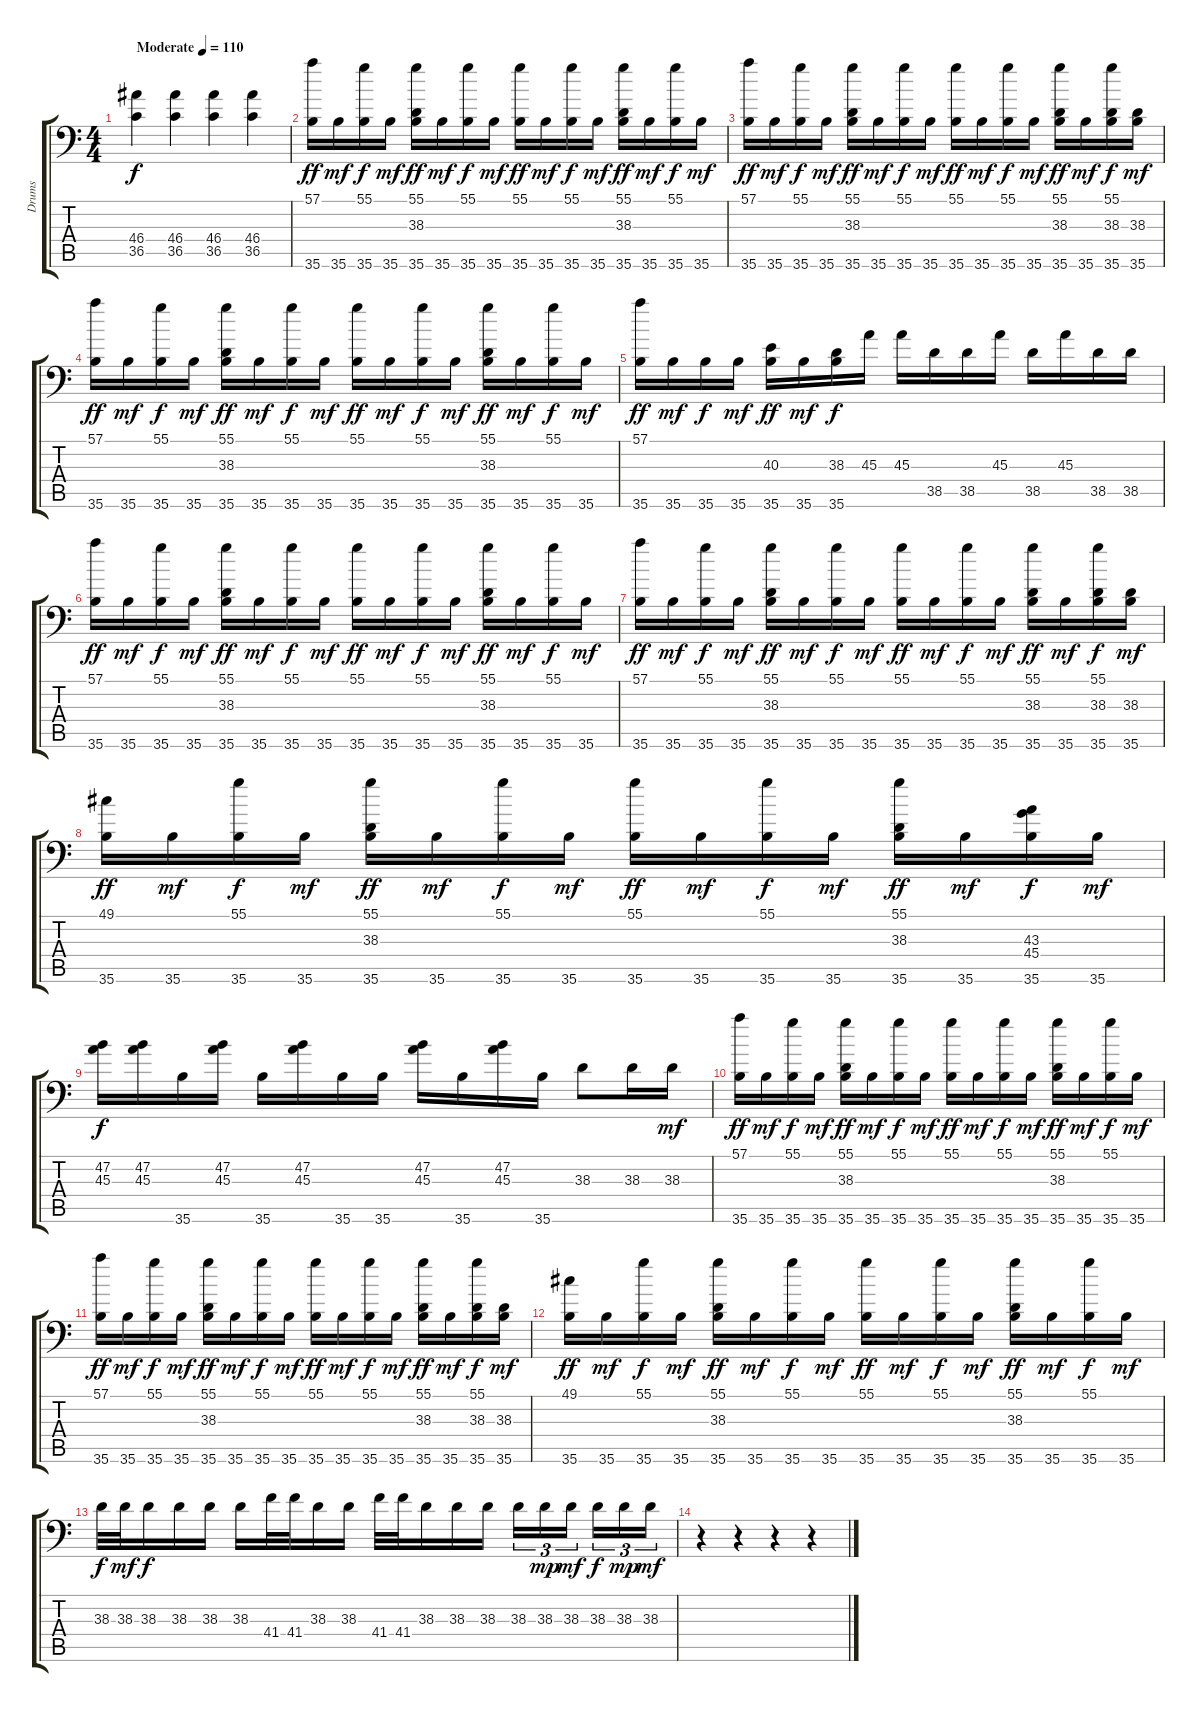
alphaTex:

\track ("Drums" "Drums") {instrument acousticgrandpiano}
\staff {score tabs}
\tuning (C-1 C-1 C-1 C-1 C-1 C-1) {hide}
\ts (4 4)
\tempo (110 "Moderate")
\clef f4
\ks c
(46.4 36.5).4{dy f instrument acousticgrandpiano} (46.4 36.5).4 (46.4 36.5).4 (46.4 36.5).4 |
(57.1 35.6).16{dy ff} 35.6.16{dy mf} (55.1 35.6).16{dy f} 35.6.16{dy mf} (55.1 38.3 35.6).16{dy ff} 35.6.16{dy mf} (55.1 35.6).16{dy f} 35.6.16{dy mf} (55.1 35.6).16{dy ff} 35.6.16{dy mf} (55.1 35.6).16{dy f} 35.6.16{dy mf} (55.1 38.3 35.6).16{dy ff} 35.6.16{dy mf} (55.1 35.6).16{dy f} 35.6.16{dy mf} |
(57.1 35.6).16{dy ff} 35.6.16{dy mf} (55.1 35.6).16{dy f} 35.6.16{dy mf} (55.1 38.3 35.6).16{dy ff} 35.6.16{dy mf} (55.1 35.6).16{dy f} 35.6.16{dy mf} (55.1 35.6).16{dy ff} 35.6.16{dy mf} (55.1 35.6).16{dy f} 35.6.16{dy mf} (55.1 38.3 35.6).16{dy ff} 35.6.16{dy mf} (55.1 38.3 35.6).16{dy f} (38.3 35.6).16{dy mf} |
(57.1 35.6).16{dy ff} 35.6.16{dy mf} (55.1 35.6).16{dy f} 35.6.16{dy mf} (55.1 38.3 35.6).16{dy ff} 35.6.16{dy mf} (55.1 35.6).16{dy f} 35.6.16{dy mf} (55.1 35.6).16{dy ff} 35.6.16{dy mf} (55.1 35.6).16{dy f} 35.6.16{dy mf} (55.1 38.3 35.6).16{dy ff} 35.6.16{dy mf} (55.1 35.6).16{dy f} 35.6.16{dy mf} |
(57.1 35.6).16{dy ff} 35.6.16{dy mf} 35.6.16{dy f} 35.6.16{dy mf} (40.3 35.6).16{dy ff} 35.6.16{dy mf} (38.3 35.6).16{dy f} 45.3.16 45.3.16 38.5.16 38.5.16 45.3.16 38.5.16 45.3.16 38.5.16 38.5.16 |
(57.1 35.6).16{dy ff} 35.6.16{dy mf} (55.1 35.6).16{dy f} 35.6.16{dy mf} (55.1 38.3 35.6).16{dy ff} 35.6.16{dy mf} (55.1 35.6).16{dy f} 35.6.16{dy mf} (55.1 35.6).16{dy ff} 35.6.16{dy mf} (55.1 35.6).16{dy f} 35.6.16{dy mf} (55.1 38.3 35.6).16{dy ff} 35.6.16{dy mf} (55.1 35.6).16{dy f} 35.6.16{dy mf} |
(57.1 35.6).16{dy ff} 35.6.16{dy mf} (55.1 35.6).16{dy f} 35.6.16{dy mf} (55.1 38.3 35.6).16{dy ff} 35.6.16{dy mf} (55.1 35.6).16{dy f} 35.6.16{dy mf} (55.1 35.6).16{dy ff} 35.6.16{dy mf} (55.1 35.6).16{dy f} 35.6.16{dy mf} (55.1 38.3 35.6).16{dy ff} 35.6.16{dy mf} (55.1 38.3 35.6).16{dy f} (38.3 35.6).16{dy mf} |
(49.1 35.6).16{dy ff} 35.6.16{dy mf} (55.1 35.6).16{dy f} 35.6.16{dy mf} (55.1 38.3 35.6).16{dy ff} 35.6.16{dy mf} (55.1 35.6).16{dy f} 35.6.16{dy mf} (55.1 35.6).16{dy ff} 35.6.16{dy mf} (55.1 35.6).16{dy f} 35.6.16{dy mf} (55.1 38.3 35.6).16{dy ff} 35.6.16{dy mf} (43.3 45.4 35.6).16{dy f} 35.6.16{dy mf} |
(47.2 45.3).16{dy f} (47.2 45.3).16 35.6.16 (47.2 45.3).16 35.6.16 (47.2 45.3).16 35.6.16 35.6.16 (47.2 45.3).16 35.6.16 (47.2 45.3).16 35.6.16 38.3.8 38.3.16 38.3.16{dy mf} |
(57.1 35.6).16{dy ff} 35.6.16{dy mf} (55.1 35.6).16{dy f} 35.6.16{dy mf} (55.1 38.3 35.6).16{dy ff} 35.6.16{dy mf} (55.1 35.6).16{dy f} 35.6.16{dy mf} (55.1 35.6).16{dy ff} 35.6.16{dy mf} (55.1 35.6).16{dy f} 35.6.16{dy mf} (55.1 38.3 35.6).16{dy ff} 35.6.16{dy mf} (55.1 35.6).16{dy f} 35.6.16{dy mf} |
(57.1 35.6).16{dy ff} 35.6.16{dy mf} (55.1 35.6).16{dy f} 35.6.16{dy mf} (55.1 38.3 35.6).16{dy ff} 35.6.16{dy mf} (55.1 35.6).16{dy f} 35.6.16{dy mf} (55.1 35.6).16{dy ff} 35.6.16{dy mf} (55.1 35.6).16{dy f} 35.6.16{dy mf} (55.1 38.3 35.6).16{dy ff} 35.6.16{dy mf} (55.1 38.3 35.6).16{dy f} (38.3 35.6).16{dy mf} |
(49.1 35.6).16{dy ff} 35.6.16{dy mf} (55.1 35.6).16{dy f} 35.6.16{dy mf} (55.1 38.3 35.6).16{dy ff} 35.6.16{dy mf} (55.1 35.6).16{dy f} 35.6.16{dy mf} (55.1 35.6).16{dy ff} 35.6.16{dy mf} (55.1 35.6).16{dy f} 35.6.16{dy mf} (55.1 38.3 35.6).16{dy ff} 35.6.16{dy mf} (55.1 35.6).16{dy f} 35.6.16{dy mf} |
38.3.32{dy f} 38.3.32{dy mf} 38.3.16{dy f} 38.3.16 38.3.16 38.3.16 41.4.32 41.4.32 38.3.16 38.3.16 41.4.32 41.4.32 38.3.16 38.3.16 38.3.16 38.3.16{tu (3 2)} 38.3.16{tu (3 2) dy mp} 38.3.16{tu (3 2) dy mf} 38.3.16{tu (3 2) dy f} 38.3.16{tu (3 2) dy mp} 38.3.16{tu (3 2) dy mf} |
r.4 r.4 r.4 r.4
